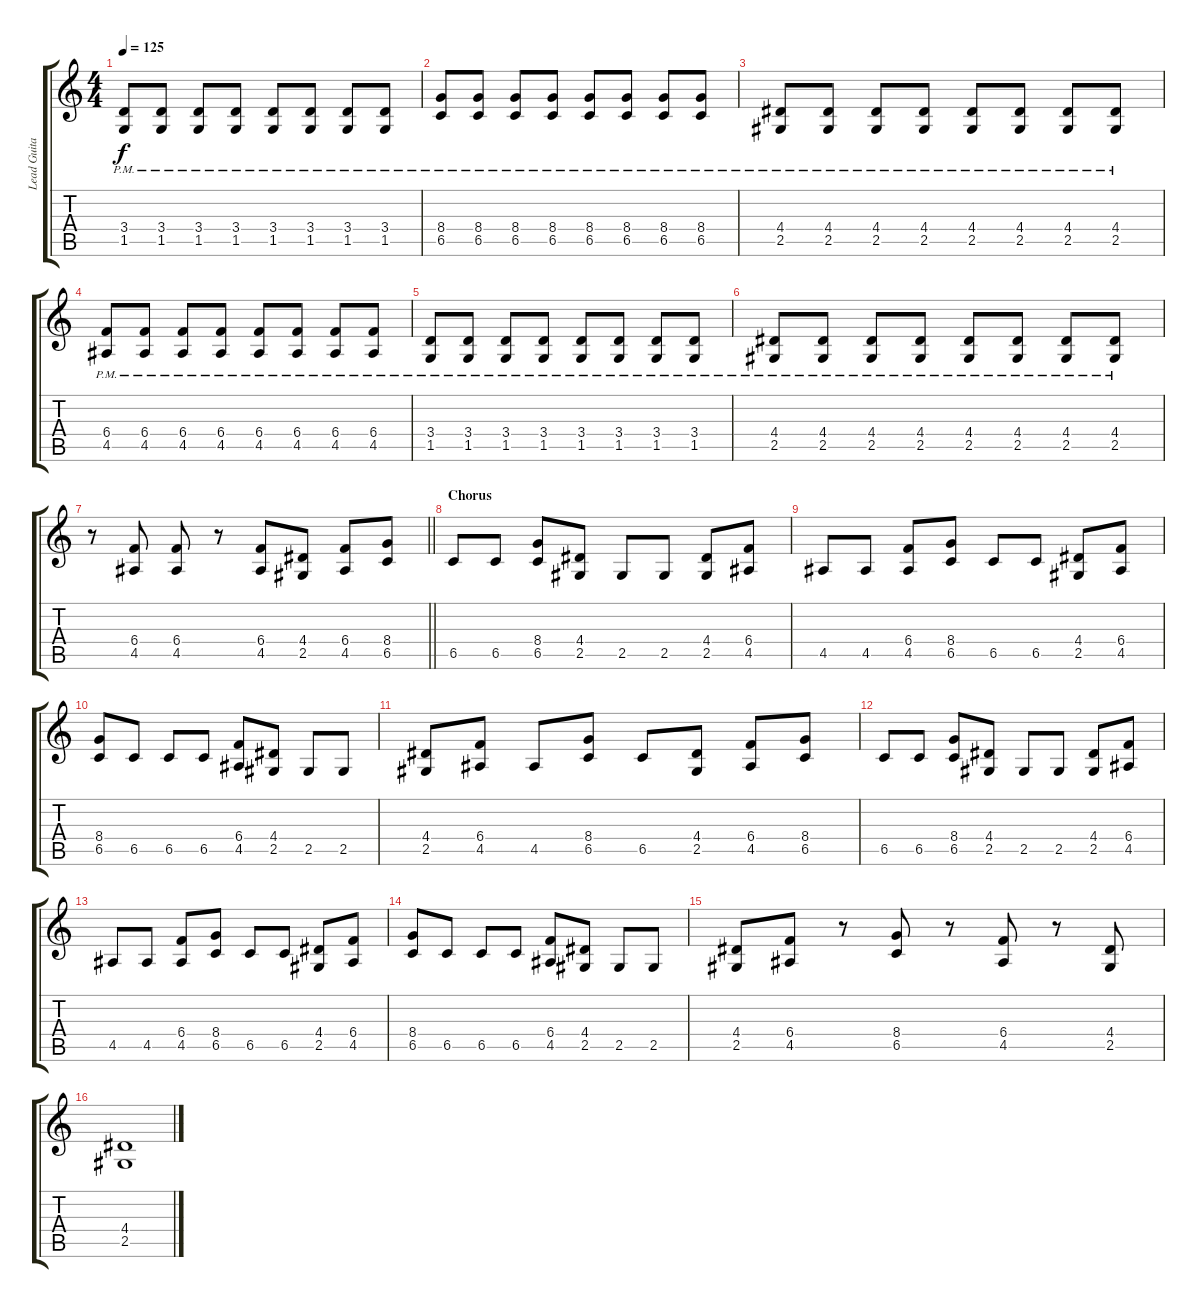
\track ("Lead Guitar" "Lead Guita") {instrument distortionguitar}
\staff {score tabs}
\tuning (Db4 Ab3 E3 B2 Gb2 B1) {hide}
\ts (4 4)
\tempo 125
\clef g2
\ks c
(3.4{pm} 1.5{pm}).8{dy f} (3.4{pm} 1.5{pm}).8 (3.4{pm} 1.5{pm}).8 (3.4{pm} 1.5{pm}).8 (3.4{pm} 1.5{pm}).8 (3.4{pm} 1.5{pm}).8 (3.4{pm} 1.5{pm}).8 (3.4{pm} 1.5{pm}).8 |
(8.4{pm} 6.5{pm}).8 (8.4{pm} 6.5{pm}).8 (8.4{pm} 6.5{pm}).8 (8.4{pm} 6.5{pm}).8 (8.4{pm} 6.5{pm}).8 (8.4{pm} 6.5{pm}).8 (8.4{pm} 6.5{pm}).8 (8.4{pm} 6.5{pm}).8 |
(4.4{pm} 2.5{pm}).8 (4.4{pm} 2.5{pm}).8 (4.4{pm} 2.5{pm}).8 (4.4{pm} 2.5{pm}).8 (4.4{pm} 2.5{pm}).8 (4.4{pm} 2.5{pm}).8 (4.4{pm} 2.5{pm}).8 (4.4{pm} 2.5{pm}).8 |
(6.4{pm} 4.5{pm}).8 (6.4{pm} 4.5{pm}).8 (6.4{pm} 4.5{pm}).8 (6.4{pm} 4.5{pm}).8 (6.4{pm} 4.5{pm}).8 (6.4{pm} 4.5{pm}).8 (6.4{pm} 4.5{pm}).8 (6.4{pm} 4.5{pm}).8 |
(3.4{pm} 1.5{pm}).8 (3.4{pm} 1.5{pm}).8 (3.4{pm} 1.5{pm}).8 (3.4{pm} 1.5{pm}).8 (3.4{pm} 1.5{pm}).8 (3.4{pm} 1.5{pm}).8 (3.4{pm} 1.5{pm}).8 (3.4{pm} 1.5{pm}).8 |
(4.4{pm} 2.5{pm}).8 (4.4{pm} 2.5{pm}).8 (4.4{pm} 2.5{pm}).8 (4.4{pm} 2.5{pm}).8 (4.4{pm} 2.5{pm}).8 (4.4{pm} 2.5{pm}).8 (4.4{pm} 2.5{pm}).8 (4.4{pm} 2.5{pm}).8 |
\barLineRight lightlight
r.8 (6.4 4.5).8 (6.4 4.5).8 r.8 (6.4 4.5).8 (4.4 2.5).8 (6.4 4.5).8 (8.4 6.5).8 |
\section ("" "Chorus")
6.5.8 6.5.8 (8.4 6.5).8 (4.4 2.5).8 2.5.8 2.5.8 (4.4 2.5).8 (6.4 4.5).8 |
4.5.8 4.5.8 (6.4 4.5).8 (8.4 6.5).8 6.5.8 6.5.8 (4.4 2.5).8 (6.4 4.5).8 |
(8.4 6.5).8 6.5.8 6.5.8 6.5.8 (6.4 4.5).8 (4.4 2.5).8 2.5.8 2.5.8 |
(4.4 2.5).8 (6.4 4.5).8 4.5.8 (8.4 6.5).8 6.5.8 (4.4 2.5).8 (6.4 4.5).8 (8.4 6.5).8 |
6.5.8 6.5.8 (8.4 6.5).8 (4.4 2.5).8 2.5.8 2.5.8 (4.4 2.5).8 (6.4 4.5).8 |
4.5.8 4.5.8 (6.4 4.5).8 (8.4 6.5).8 6.5.8 6.5.8 (4.4 2.5).8 (6.4 4.5).8 |
(8.4 6.5).8 6.5.8 6.5.8 6.5.8 (6.4 4.5).8 (4.4 2.5).8 2.5.8 2.5.8 |
(4.4 2.5).8 (6.4 4.5).8 r.8 (8.4 6.5).8 r.8 (6.4 4.5).8 r.8 (4.4 2.5).8 |
(4.4 2.5).1
